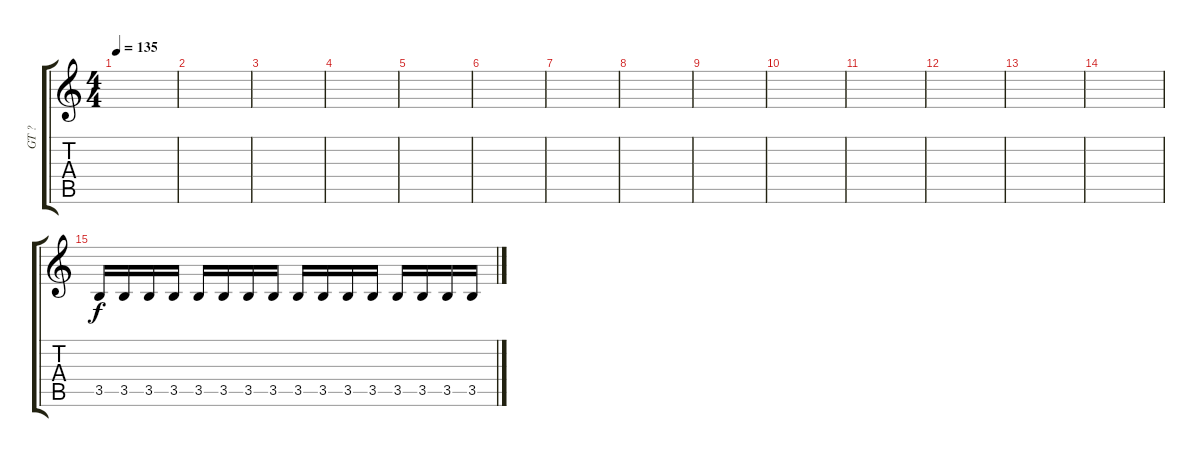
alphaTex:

\track ("GT ?" "GT ?") {instrument distortionguitar}
\staff {score tabs}
\tuning (Eb4 Bb3 Gb3 Db3 Ab2 Eb2) {hide}
\ts (4 4)
\tempo 135
\clef g2
\ks c
|
|
|
|
|
|
|
|
|
|
|
|
|
|
3.5.16 3.5.16 3.5.16 3.5.16 3.5.16 3.5.16 3.5.16 3.5.16 3.5.16 3.5.16 3.5.16 3.5.16 3.5.16 3.5.16 3.5.16 3.5.16
